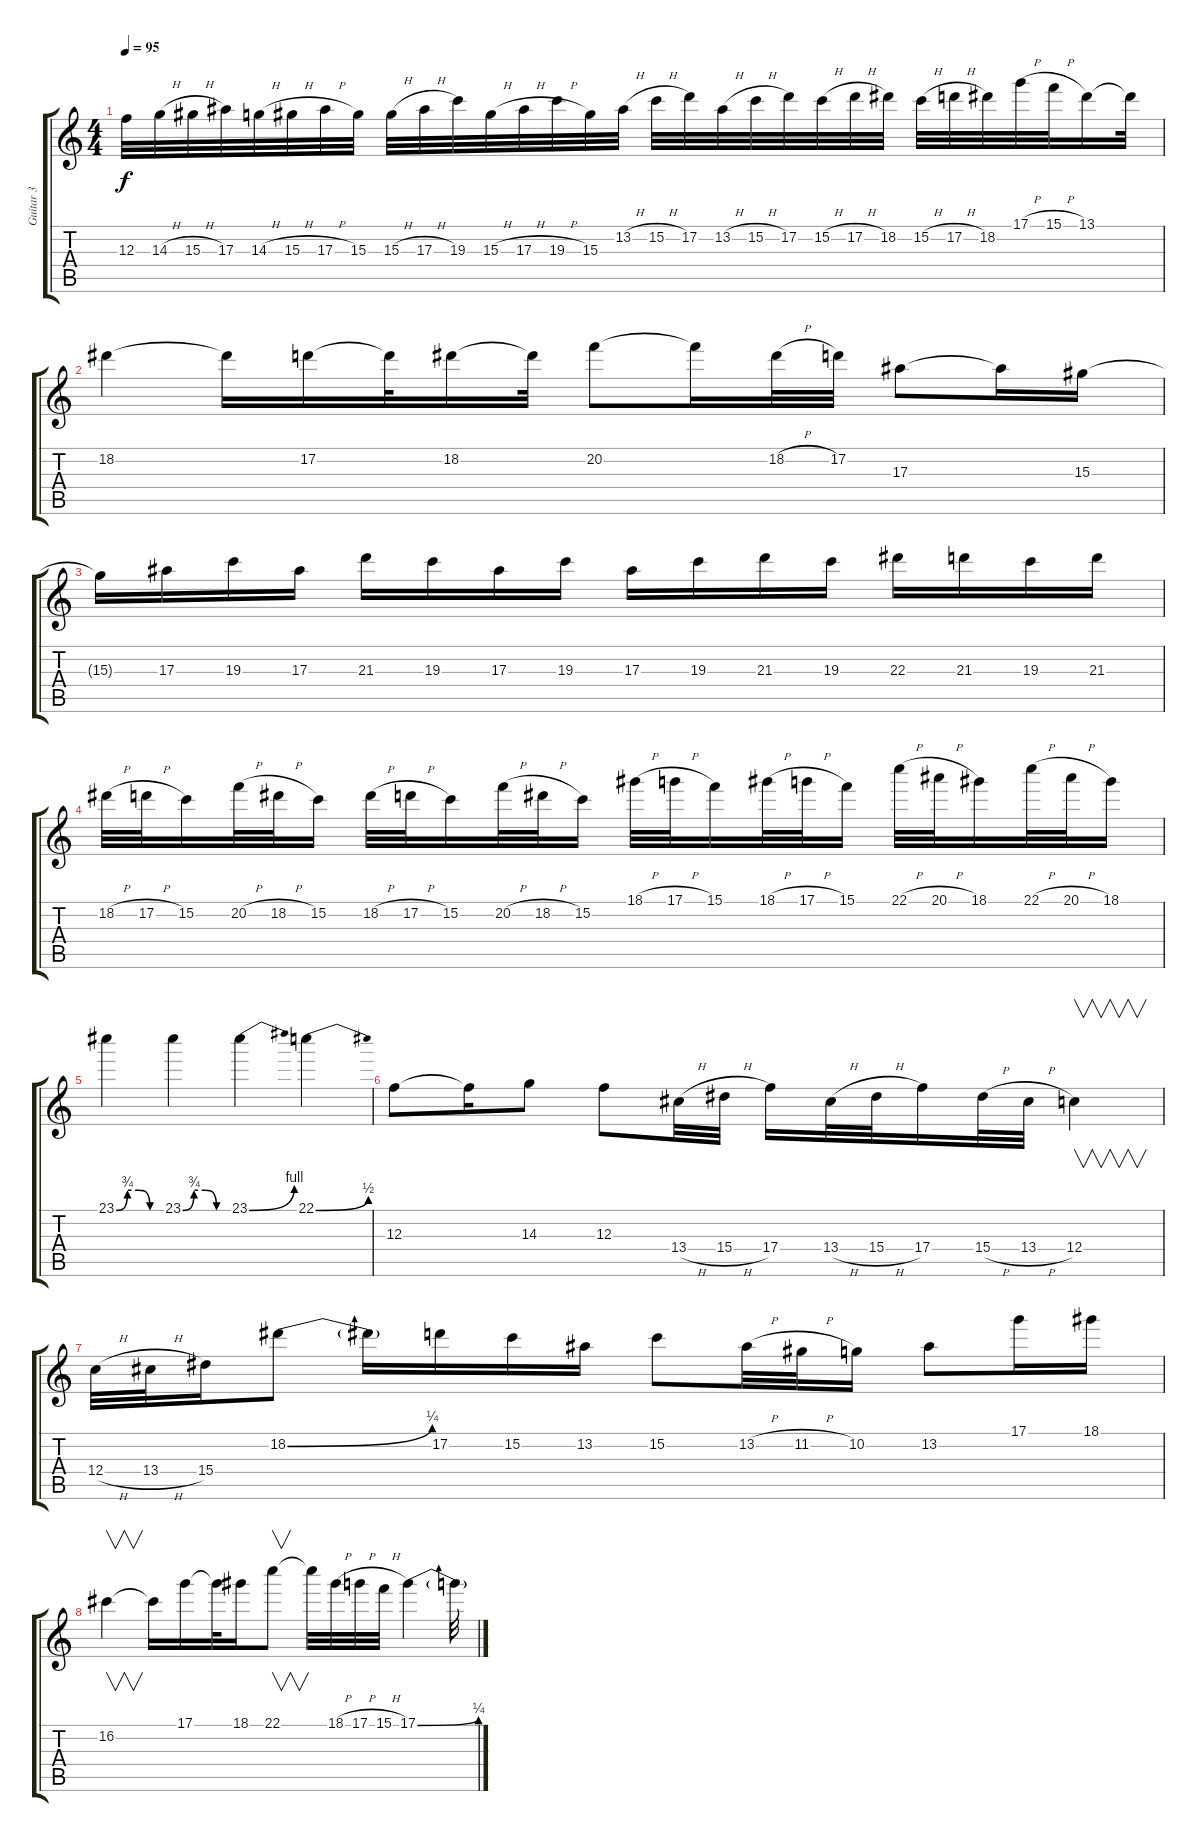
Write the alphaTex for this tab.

\track ("Guitar 3" "Guitar 3") {instrument distortionguitar}
\staff {score tabs}
\tuning (D4 A3 F3 C3 G2 C2) {hide}
\ts (4 4)
\tempo 95
\clef g2
\ks c
12.3{t}.32{dy f} 14.3{h}.32 15.3{h}.32 17.3.32 14.3{h}.32 15.3{h}.32 17.3{h}.32 15.3.32 15.3{h}.32 17.3{h}.32 19.3.32 15.3{h}.32 17.3{h}.32 19.3{h}.32 15.3.32 13.2{h}.32 15.2{h}.32 17.2.32 13.2{h}.32 15.2{h}.32 17.2.32 15.2{h}.32 17.2{h}.32 18.2.32 15.2{h}.32 17.2{h}.32 18.2.32 17.1{h}.32 15.1{h}.32 13.1.16 13.1{t}.32 |
18.2.4 18.2{t}.16 17.2.16 17.2{t}.32 18.2.16 18.2{t}.32 20.2.8 20.2{t}.16 18.2{h}.32 17.2.32 17.3.8 17.3{t}.16 15.3.16 |
15.3{t}.16 17.3.16 19.3.16 17.3.16 21.3.16 19.3.16 17.3.16 19.3.16 17.3.16 19.3.16 21.3.16 19.3.16 22.3.16 21.3.16 19.3.16 21.3.16 |
18.2{h}.32 17.2{h}.32 15.2.16 20.2{h}.32 18.2{h}.32 15.2.16 18.2{h}.32 17.2{h}.32 15.2.16 20.2{h}.32 18.2{h}.32 15.2.16 18.1{h}.32 17.1{h}.32 15.1.16 18.1{h}.32 17.1{h}.32 15.1.16 22.1{h}.32 20.1{h}.32 18.1.16 22.1{h}.32 20.1{h}.32 18.1.16 |
23.1{be (custom 0 0 15 3 30 3 45 0 60 0)}.4 23.1{be (custom 0 0 15 3 30 3 45 0 60 0)}.4 23.1{be (bend 0 0 60 4)}.4 22.1{be (bend 0 0 60 2)}.4 |
12.3.8 12.3{t}.16 14.3.8 12.3.8 13.4{h}.32 15.4{h}.32 17.4.16 13.4{h}.32 15.4{h}.32 17.4.16 15.4{h}.32 13.4{h}.32 12.4.4{v} |
12.4{h}.32 13.4{h}.32 15.4.16 18.2{be (bend 0 0 60 1)}.8 18.2{t}.16 17.2.16 15.2.16 13.2.16 15.2.8 13.2{h}.32 11.2{h}.32 10.2.16 13.2.8 17.1.16 18.1.16 |
16.2.4{v} 16.2{t}.16 17.1.16 17.1{t}.32 18.1.16 22.1.8{v} 22.1{t}.32 18.1{h}.32 17.1{h}.32 15.1{h}.32 17.1{be (bend 0 0 60 1)}.4 17.1{t}.32
